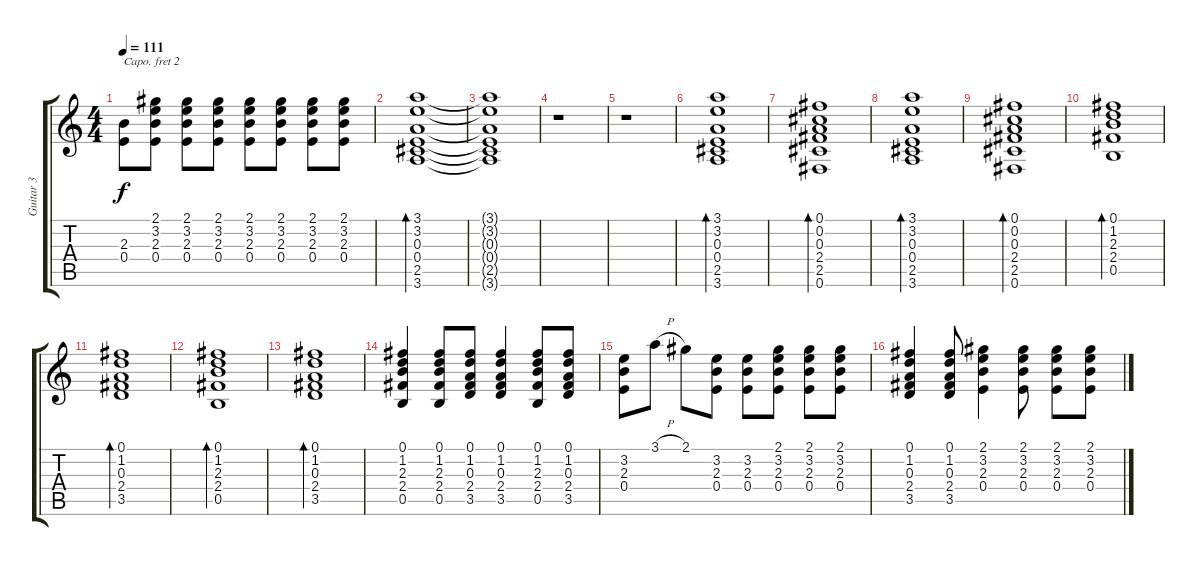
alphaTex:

\track ("Guitar 3" "Guitar 3") {instrument acousticguitarsteel}
\staff {score tabs}
\capo 2
\tuning (E4 B3 G3 D3 A2 E2) {hide}
\ts (4 4)
\tempo 111
\clef g2
\ks c
(2.3 0.4).8{dy f} (2.1 3.2 2.3 0.4).8 (2.1 3.2 2.3 0.4).8 (2.1 3.2 2.3 0.4).8 (2.1 3.2 2.3 0.4).8 (2.1 3.2 2.3 0.4).8 (2.1 3.2 2.3 0.4).8 (2.1 3.2 2.3 0.4).8 |
(3.1 3.2 0.3 0.4 2.5 3.6).1{bd 240} |
(3.1{t} 3.2{t} 0.3{t} 0.4{t} 2.5{t} 3.6{t}).1 |
r.1 |
r.1 |
(3.1 3.2 0.3 0.4 2.5 3.6).1{bd 240} |
(0.1 0.2 0.3 2.4 2.5 0.6).1{bd 240} |
(3.1 3.2 0.3 0.4 2.5 3.6).1{bd 240} |
(0.1 0.2 0.3 2.4 2.5 0.6).1{bd 240} |
(0.1 1.2 2.3 2.4 0.5).1{bd 240} |
(0.1 1.2 0.3 2.4 3.5).1{bd 240} |
(0.1 1.2 2.3 2.4 0.5).1{bd 240} |
(0.1 1.2 0.3 2.4 3.5).1{bd 240} |
(0.1 1.2 2.3 2.4 0.5).4 (0.1 1.2 2.3 2.4 0.5).8 (0.1 1.2 0.3 2.4 3.5).8 (0.1 1.2 0.3 2.4 3.5).4 (0.1 1.2 2.3 2.4 0.5).8 (0.1 1.2 0.3 2.4 3.5).8 |
(3.2 2.3 0.4).8 3.1{h}.8 2.1.8 (3.2 2.3 0.4).8 (3.2 2.3 0.4).8 (2.1 3.2 2.3 0.4).8 (2.1 3.2 2.3 0.4).8 (2.1 3.2 2.3 0.4).8 |
(0.1 1.2 0.3 2.4 3.5).4 (0.1 1.2 0.3 2.4 3.5).8 (2.1 3.2 2.3 0.4).4 (2.1 3.2 2.3 0.4).8 (2.1 3.2 2.3 0.4).8 (2.1 3.2 2.3 0.4).8
